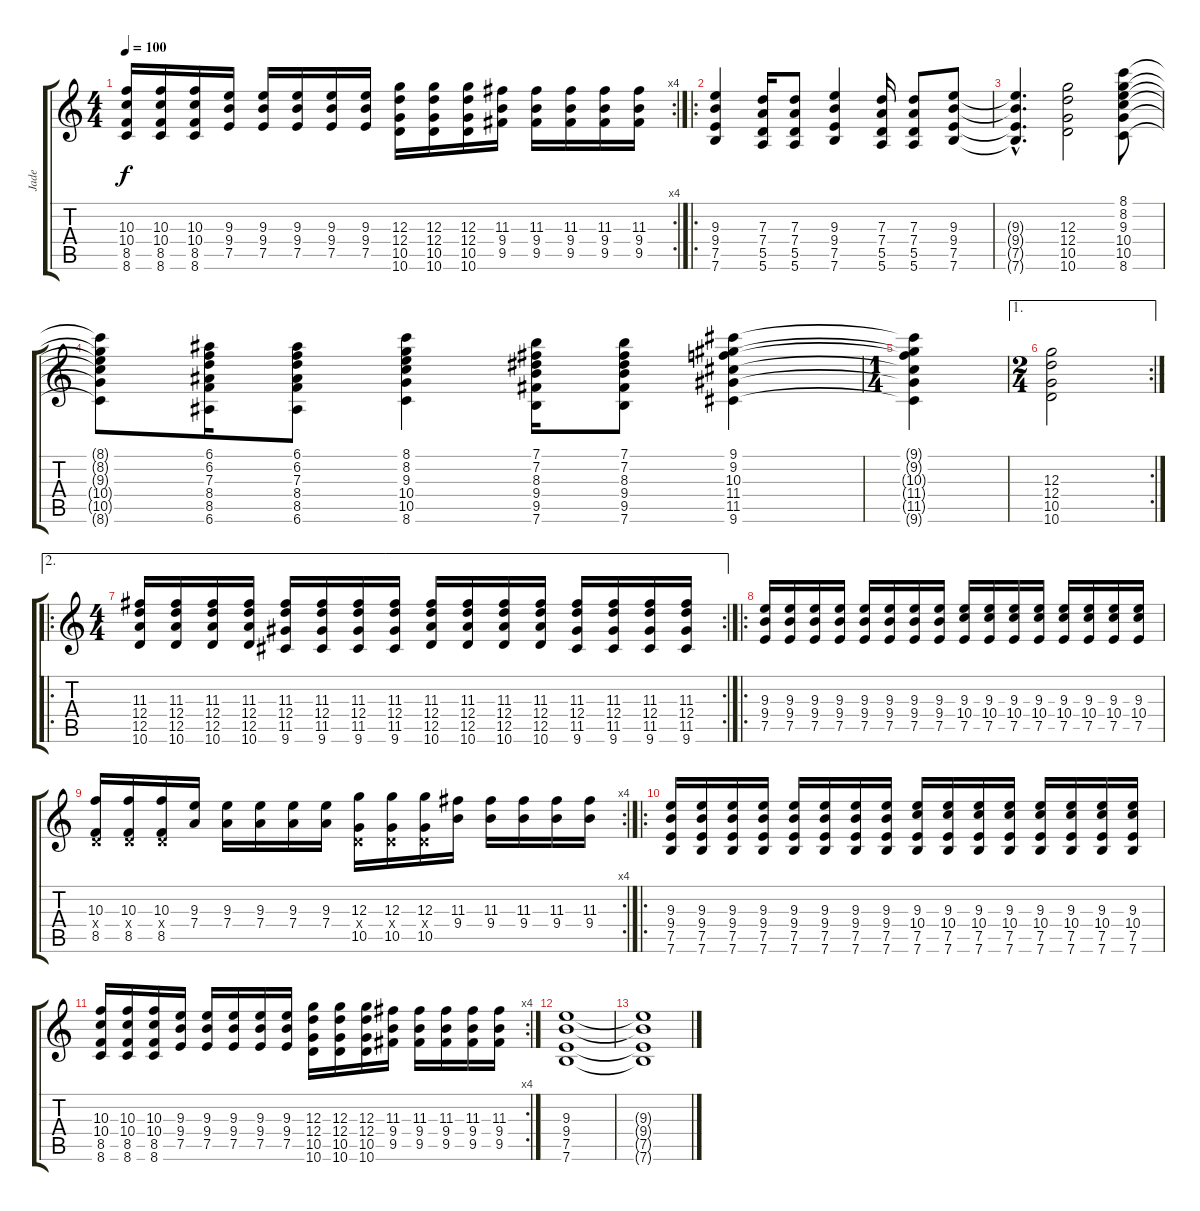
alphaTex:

\track ("Jade" "Jade") {instrument electricguitarmuted}
\staff {score tabs}
\tuning (E4 B3 G3 D3 A2 E2) {hide}
\rc 4
\ts (4 4)
\tempo 100
\clef g2
\ks c
(10.3 10.4 8.5 8.6).16{dy f} (10.3 10.4 8.5 8.6).16 (10.3 10.4 8.5 8.6).16 (9.3 9.4 7.5).16 (9.3 9.4 7.5).16 (9.3 9.4 7.5).16 (9.3 9.4 7.5).16 (9.3 9.4 7.5).16 (12.3 12.4 10.5 10.6).16 (12.3 12.4 10.5 10.6).16 (12.3 12.4 10.5 10.6).16 (11.3 9.4 9.5).16 (11.3 9.4 9.5).16 (11.3 9.4 9.5).16 (11.3 9.4 9.5).16 (11.3 9.4 9.5).16 |
\ro
(9.3 9.4 7.5 7.6).4 (7.3 7.4 5.5 5.6).16 (7.3 7.4 5.5 5.6).8 (9.3 9.4 7.5 7.6).4 (7.3 7.4 5.5 5.6).16 (7.3 7.4 5.5 5.6).8 (9.3 9.4 7.5 7.6).8 |
(9.3{hac t} 9.4{hac t} 7.5{hac t} 7.6{hac t}).4{d} (12.3 12.4 10.5 10.6).2 (8.1 8.2 9.3 10.4 10.5 8.6).8 |
(8.1{t} 8.2{t} 9.3{t} 10.4{t} 10.5{t} 8.6{t}).8 (6.1 6.2 7.3 8.4 8.5 6.6).16 (6.1 6.2 7.3 8.4 8.5 6.6).8 (8.1 8.2 9.3 10.4 10.5 8.6).4 (7.1 7.2 8.3 9.4 9.5 7.6).16 (7.1 7.2 8.3 9.4 9.5 7.6).8 (9.1 9.2 10.3 11.4 11.5 9.6).4 |
\ts (1 4)
(9.1{t} 9.2{t} 10.3{t} 11.4{t} 11.5{t} 9.6{t}).4 |
\ae 1
\rc 2
\ts (2 4)
(12.3 12.4 10.5 10.6).2 |
\ae 2
\ro
\rc 2
\ts (4 4)
(11.3 12.4 12.5 10.6).16 (11.3 12.4 12.5 10.6).16 (11.3 12.4 12.5 10.6).16 (11.3 12.4 12.5 10.6).16 (11.3 12.4 11.5 9.6).16 (11.3 12.4 11.5 9.6).16 (11.3 12.4 11.5 9.6).16 (11.3 12.4 11.5 9.6).16 (11.3 12.4 12.5 10.6).16 (11.3 12.4 12.5 10.6).16 (11.3 12.4 12.5 10.6).16 (11.3 12.4 12.5 10.6).16 (11.3 12.4 11.5 9.6).16 (11.3 12.4 11.5 9.6).16 (11.3 12.4 11.5 9.6).16 (11.3 12.4 11.5 9.6).16 |
\ro
(9.3 9.4 7.5).16{instrument acousticguitarnylon} (9.3 9.4 7.5).16 (9.3 9.4 7.5).16 (9.3 9.4 7.5).16 (9.3 9.4 7.5).16 (9.3 9.4 7.5).16 (9.3 9.4 7.5).16 (9.3 9.4 7.5).16 (9.3 10.4 7.5).16 (9.3 10.4 7.5).16 (9.3 10.4 7.5).16 (9.3 10.4 7.5).16 (9.3 10.4 7.5).16 (9.3 10.4 7.5).16 (9.3 10.4 7.5).16 (9.3 10.4 7.5).16 |
\rc 4
(10.3 0.4{x} 8.5).16 (10.3 0.4{x} 8.5).16 (10.3 0.4{x} 8.5).16 (9.3 7.4).16 (9.3 7.4).16 (9.3 7.4).16 (9.3 7.4).16 (9.3 7.4).16 (12.3 0.4{x} 10.5).16 (12.3 0.4{x} 10.5).16 (12.3 0.4{x} 10.5).16 (11.3 9.4).16 (11.3 9.4).16 (11.3 9.4).16 (11.3 9.4).16 (11.3 9.4).16 |
\ro
(9.3 9.4 7.5 7.6).16{instrument distortionguitar} (9.3 9.4 7.5 7.6).16 (9.3 9.4 7.5 7.6).16 (9.3 9.4 7.5 7.6).16 (9.3 9.4 7.5 7.6).16 (9.3 9.4 7.5 7.6).16 (9.3 9.4 7.5 7.6).16 (9.3 9.4 7.5 7.6).16 (9.3 10.4 7.5 7.6).16 (9.3 10.4 7.5 7.6).16 (9.3 10.4 7.5 7.6).16 (9.3 10.4 7.5 7.6).16 (9.3 10.4 7.5 7.6).16 (9.3 10.4 7.5 7.6).16 (9.3 10.4 7.5 7.6).16 (9.3 10.4 7.5 7.6).16 |
\rc 4
(10.3 10.4 8.5 8.6).16 (10.3 10.4 8.5 8.6).16 (10.3 10.4 8.5 8.6).16 (9.3 9.4 7.5).16 (9.3 9.4 7.5).16 (9.3 9.4 7.5).16 (9.3 9.4 7.5).16 (9.3 9.4 7.5).16 (12.3 12.4 10.5 10.6).16 (12.3 12.4 10.5 10.6).16 (12.3 12.4 10.5 10.6).16 (11.3 9.4 9.5).16 (11.3 9.4 9.5).16 (11.3 9.4 9.5).16 (11.3 9.4 9.5).16 (11.3 9.4 9.5).16 |
(9.3 9.4 7.5 7.6).1 |
(9.3{t} 9.4{t} 7.5{t} 7.6{t}).1
